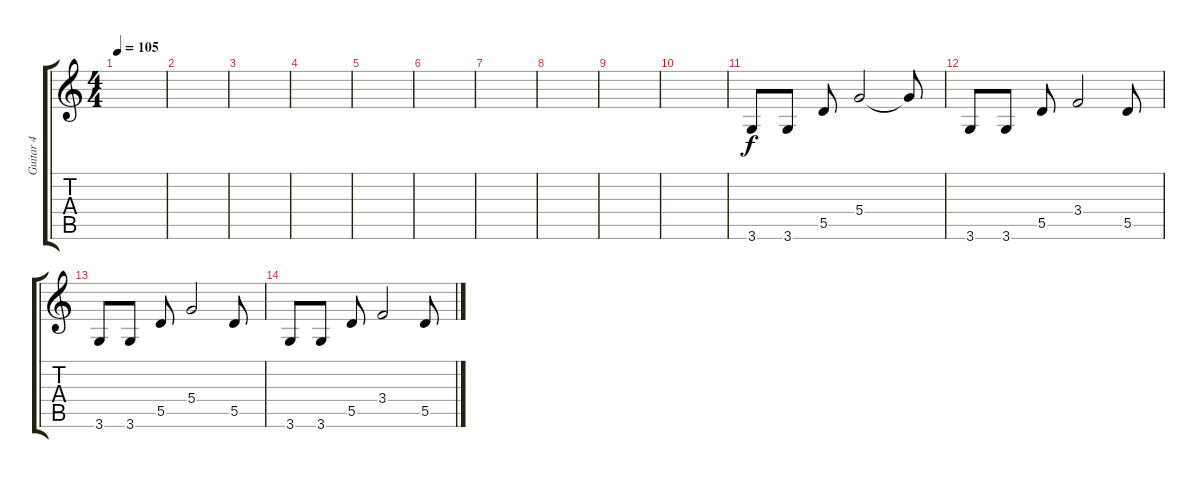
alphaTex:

\track ("Guitar 4" "Guitar 4") {instrument distortionguitar}
\staff {score tabs}
\tuning (E4 B3 G3 D3 A2 E2) {hide}
\ts (4 4)
\tempo 105
\clef g2
\ks c
|
|
|
|
|
|
|
|
|
|
3.6.8 3.6.8 5.5.8 5.4.2 5.4{t}.8 |
3.6.8 3.6.8 5.5.8 3.4.2 5.5.8 |
3.6.8 3.6.8 5.5.8 5.4.2 5.5.8 |
3.6.8 3.6.8 5.5.8 3.4.2 5.5.8
